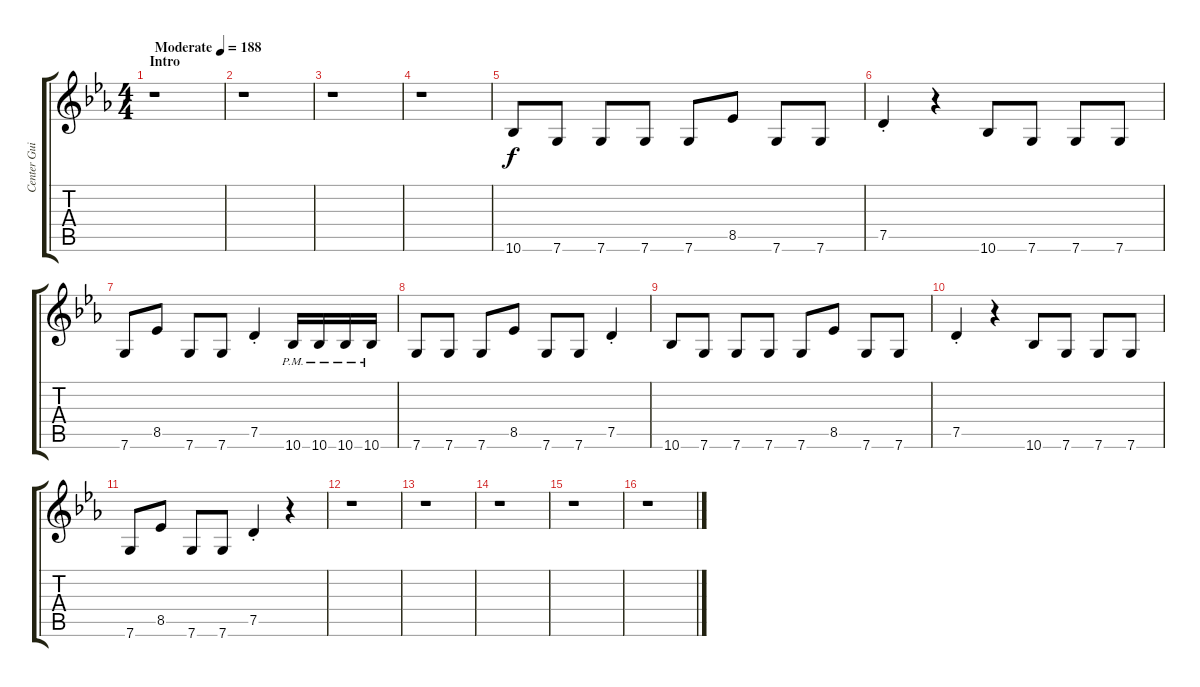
\track ("Center Guitar" "Center Gui") {instrument overdrivenguitar}
\staff {score tabs}
\tuning (D4 A3 F3 C3 G2 C2) {hide}
\ts (4 4)
\section ("" "Intro")
\tempo (188 "Moderate")
\clef g2
\ks eb
r.1{dy f instrument overdrivenguitar} |
r.1 |
r.1 |
r.1 |
10.6.8{balance 0} 7.6.8 7.6.8 7.6.8 7.6.8 8.5.8 7.6.8 7.6.8 |
7.5{st}.4 r.4 10.6.8{balance 16} 7.6.8 7.6.8 7.6.8 |
7.6.8 8.5.8 7.6.8 7.6.8 7.5{st}.4 10.6{pm}.16{balance 0} 10.6{pm}.16 10.6{pm}.16 10.6{pm}.16 |
7.6.8 7.6.8 7.6.8 8.5.8 7.6.8 7.6.8 7.5{st}.4 |
10.6.8{balance 16} 7.6.8 7.6.8 7.6.8 7.6.8 8.5.8 7.6.8 7.6.8 |
7.5{st}.4 r.4 10.6.8{balance 0} 7.6.8 7.6.8 7.6.8 |
7.6.8 8.5.8 7.6.8 7.6.8 7.5{st}.4 r.4 |
r.1 |
r.1 |
r.1 |
r.1 |
r.1
